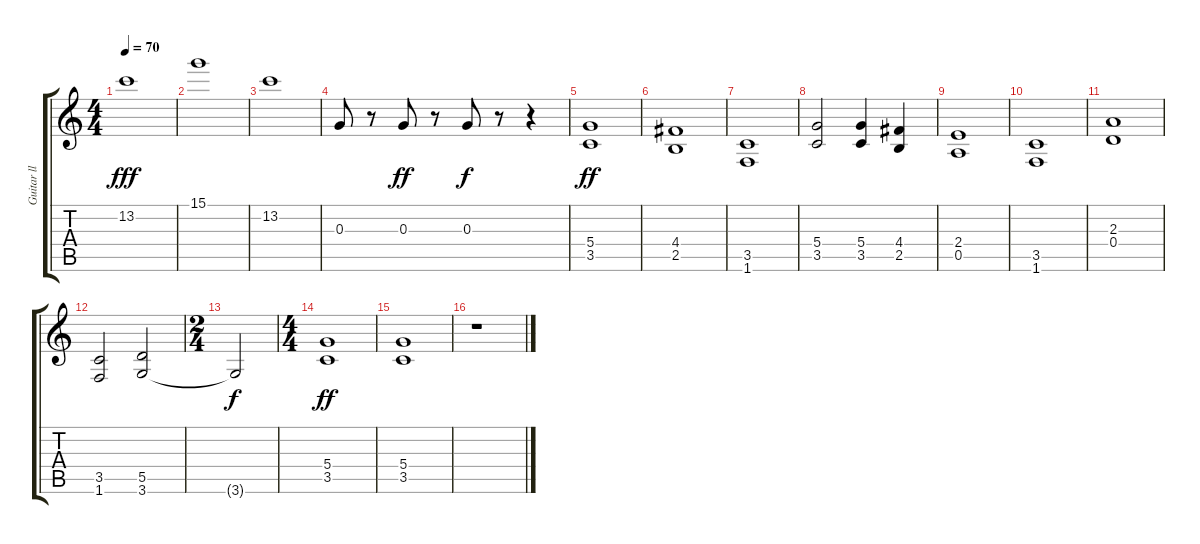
\track ("Guitar ll" "Guitar ll") {instrument distortionguitar}
\staff {score tabs}
\tuning (E4 B3 G3 D3 A2 E2) {hide}
\ts (4 4)
\tempo 70
\clef g2
\ks c
13.2.1{dy fff instrument overdrivenguitar} |
15.1.1 |
13.2.1 |
0.3.8{instrument distortionguitar} r.8 0.3.8{dy ff} r.8 0.3.8{dy f} r.8 r.4 |
(5.4 3.5).1{dy ff} |
(4.4 2.5).1 |
(3.5 1.6).1 |
(5.4 3.5).2 (5.4 3.5).4 (4.4 2.5).4 |
(2.4 0.5).1 |
(3.5 1.6).1 |
(2.3 0.4).1 |
(3.5 1.6).2 (5.5 3.6).2 |
\ts (2 4)
3.6{t}.2{dy f} |
\ts (4 4)
(5.4 3.5).1{dy ff} |
(5.4 3.5).1 |
r.1
